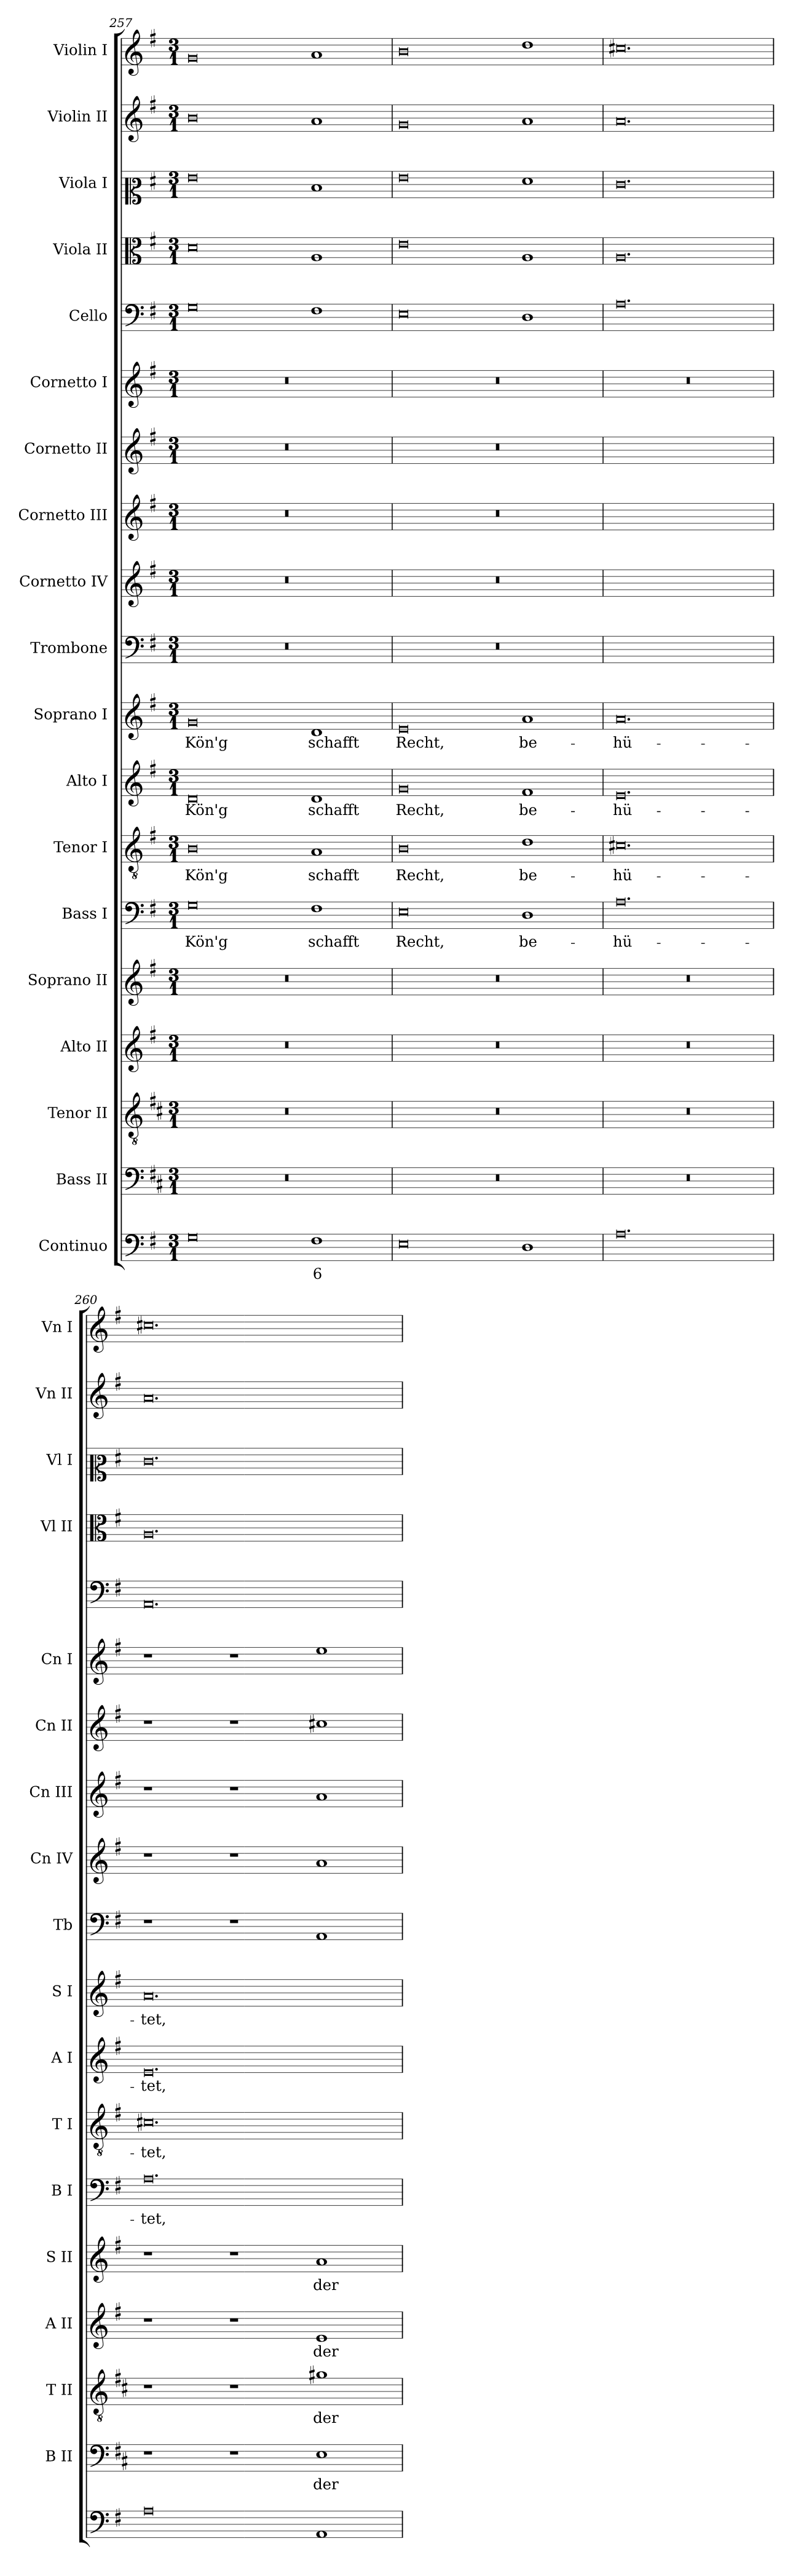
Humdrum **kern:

**kern	**text	**kern	**text	**kern	**text	**kern	**text	**kern	**text	**kern	**text	**kern	**text	**kern	**text	**kern	**text	**kern	**kern	**kern	**kern	**kern	**kern	**kern	**kern	**kern	**kern
*part19	*part19	*part18	*part18	*part17	*part17	*part16	*part16	*part15	*part15	*part14	*part14	*part13	*part13	*part12	*part12	*part11	*part11	*part10	*part9	*part8	*part7	*part6	*part5	*part4	*part3	*part2	*part1
*staff19	*staff19	*staff18	*staff18	*staff17	*staff17	*staff16	*staff16	*staff15	*staff15	*staff14	*staff14	*staff13	*staff13	*staff12	*staff12	*staff11	*staff11	*staff10	*staff9	*staff8	*staff7	*staff6	*staff5	*staff4	*staff3	*staff2	*staff1
*I"Continuo	*	*I"Bass II	*	*I"Tenor II	*	*I"Alto II	*	*I"Soprano II	*	*I"Bass I	*	*I"Tenor I	*	*I"Alto I	*	*I"Soprano I	*	*I"Trombone	*I"Cornetto IV	*I"Cornetto III	*I"Cornetto II	*I"Cornetto I	*I"Cello	*I"Viola II	*I"Viola I	*I"Violin II	*I"Violin I
*	*	*I'B II	*	*I'T II	*	*I'A II	*	*I'S II	*	*I'B I	*	*I'T I	*	*I'A I	*	*I'S I	*	*I'Tb	*I'Cn IV	*I'Cn III	*I'Cn II	*I'Cn I	*	*I'Vl II	*I'Vl I	*I'Vn II	*I'Vn I
*clefF4	*	*clefF4	*	*clefGv2	*	*clefG2	*	*clefG2	*	*clefF4	*	*clefGv2	*	*clefG2	*	*clefG2	*	*clefF4	*clefG2	*clefG2	*clefG2	*clefG2	*clefF4	*clefC3	*clefC2	*clefG2	*clefG2
*	*	*ITrd4c7	*	*ITrd4c7	*	*	*	*	*	*	*	*	*	*	*	*	*	*	*	*	*	*	*	*	*	*	*
*k[f#]	*	*k[f#]	*	*k[f#]	*	*k[f#]	*	*k[f#]	*	*k[f#]	*	*k[f#]	*	*k[f#]	*	*k[f#]	*	*k[f#]	*k[f#]	*k[f#]	*k[f#]	*k[f#]	*k[f#]	*k[f#]	*k[f#]	*k[f#]	*k[f#]
*G:	*	*G:	*	*G:	*	*G:	*	*G:	*	*G:	*	*G:	*	*G:	*	*G:	*	*G:	*G:	*G:	*G:	*G:	*G:	*G:	*G:	*G:	*G:
*M3/1	*	*M3/1	*	*M3/1	*	*M3/1	*	*M3/1	*	*M3/1	*	*M3/1	*	*M3/1	*	*M3/1	*	*M3/1	*M3/1	*M3/1	*M3/1	*M3/1	*M3/1	*M3/1	*M3/1	*M3/1	*M3/1
=257	=257	=257	=257	=257	=257	=257	=257	=257	=257	=257	=257	=257	=257	=257	=257	=257	=257	=257	=257	=257	=257	=257	=257	=257	=257	=257	=257
!	!	!LO:N:vis=0	!	!LO:N:vis=0	!	!LO:N:vis=0	!	!LO:N:vis=0	!	!	!LO:LY:b	!	!LO:LY:b	!	!LO:LY:b	!	!LO:LY:b	!LO:N:vis=0	!LO:N:vis=0	!LO:N:vis=0	!LO:N:vis=0	!LO:N:vis=0	!	!	!	!	!
0G	.	0.r	.	0.r	.	0.r	.	0.r	.	0G	Kön'g	0B	Kön'g	0d	Kön'g	0g	Kön'g	0.r	0.r	0.r	0.r	0.r	0G	0d	0g	0b	0g
!	!LO:LY:b	!	!	!	!	!	!	!	!	!	!LO:LY:b	!	!LO:LY:b	!	!LO:LY:b	!	!LO:LY:b	!	!	!	!	!	!	!	!	!	!
1F#	6	.	.	.	.	.	.	.	.	1F#	schafft	1A	schafft	1d	schafft	1d	schafft	.	.	.	.	.	1F#	1A	1d	1a	1a
=258	=258	=258	=258	=258	=258	=258	=258	=258	=258	=258	=258	=258	=258	=258	=258	=258	=258	=258	=258	=258	=258	=258	=258	=258	=258	=258	=258
!	!	!LO:N:vis=0	!	!LO:N:vis=0	!	!LO:N:vis=0	!	!LO:N:vis=0	!	!	!LO:LY:b	!	!LO:LY:b	!	!LO:LY:b	!	!LO:LY:b	!LO:N:vis=0	!LO:N:vis=0	!LO:N:vis=0	!LO:N:vis=0	!LO:N:vis=0	!	!	!	!	!
0E	.	0.r	.	0.r	.	0.r	.	0.r	.	0E	Recht,	0B	Recht,	0g	Recht,	0e	Recht,	0.r	0.r	0.r	0.r	0.r	0E	0e	0g	0g	0b
!	!	!	!	!	!	!	!	!	!	!	!LO:LY:b	!	!LO:LY:b	!	!LO:LY:b	!	!LO:LY:b	!	!	!	!	!	!	!	!	!	!
1D	.	.	.	.	.	.	.	.	.	1D	be-	1d	be-	1f#	be-	1a	be-	.	.	.	.	.	1D	1A	1f#	1a	1dd
=259	=259	=259	=259	=259	=259	=259	=259	=259	=259	=259	=259	=259	=259	=259	=259	=259	=259	=259	=259	=259	=259	=259	=259	=259	=259	=259	=259
!	!	!LO:N:vis=0	!	!LO:N:vis=0	!	!LO:N:vis=0	!	!LO:N:vis=0	!	!	!LO:LY:b	!	!LO:LY:b	!	!LO:LY:b	!	!LO:LY:b	!LO:N:vis=0	!LO:N:vis=0	!LO:N:vis=0	!LO:N:vis=0	!LO:N:vis=0	!	!	!	!	!
0.A	.	0.r	.	0.r	.	0.r	.	0.r	.	0.A	-hü-	0.c#X	-hü-	0.e	-hü-	0.a	-hü-	0.ryy	0.ryy	0.ryy	0.ryy	0.r	0.A	0.A	0.e	0.a	0.cc#X
=260	=260	=260	=260	=260	=260	=260	=260	=260	=260	=260	=260	=260	=260	=260	=260	=260	=260	=260	=260	=260	=260	=260	=260	=260	=260	=260	=260
!	!	!	!	!	!	!	!	!	!	!	!LO:LY:b	!	!LO:LY:b	!	!LO:LY:b	!	!LO:LY:b	!	!	!	!	!	!	!	!	!	!
0A	.	1r	.	1r	.	1r	.	1r	.	0.A	-tet,	0.c#X	-tet,	0.e	-tet,	0.a	-tet,	1r	1r	1r	1r	1r	0.AA	0.A	0.e	0.a	0.cc#X
.	.	1r	.	1r	.	1r	.	1r	.	.	.	.	.	.	.	.	.	1r	1r	1r	1r	1r	.	.	.	.	.
!	!	!	!LO:LY:b	!	!LO:LY:b	!	!LO:LY:b	!	!LO:LY:b	!	!	!	!	!	!	!	!	!	!	!	!	!	!	!	!	!	!
1AA	.	1AA	der	1c#X	der	1e	der	1a	der	.	.	.	.	.	.	.	.	1AA	1a	1a	1cc#X	1ee	.	.	.	.	.
=	=	=	=	=	=	=	=	=	=	=	=	=	=	=	=	=	=	=	=	=	=	=	=	=	=	=	=
*-	*-	*-	*-	*-	*-	*-	*-	*-	*-	*-	*-	*-	*-	*-	*-	*-	*-	*-	*-	*-	*-	*-	*-	*-	*-	*-	*-
